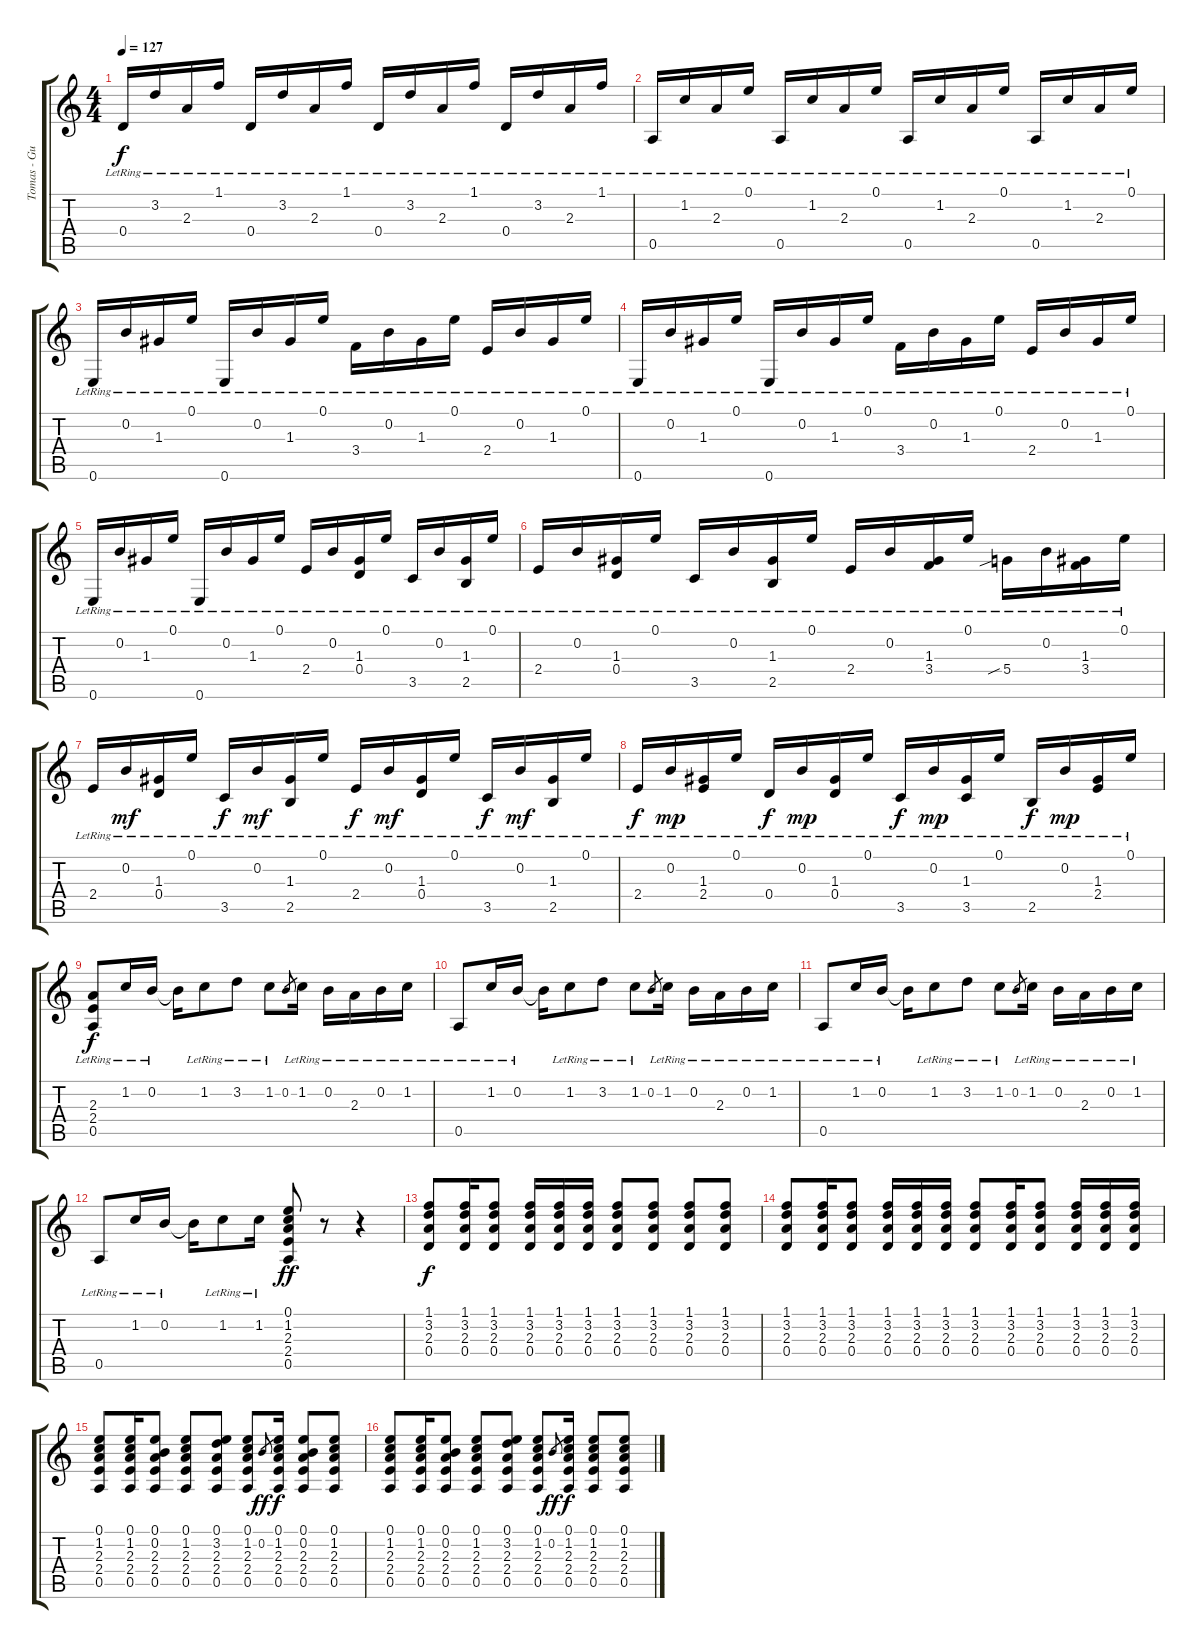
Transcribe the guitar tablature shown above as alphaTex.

\track ("Tomas - Guitar" "Tomas - Gu") {instrument acousticguitarnylon}
\staff {score tabs}
\tuning (E4 B3 G3 D3 A2 E2) {hide}
\ts (4 4)
\tempo 127
\clef g2
\ks c
0.4{lr}.16{dy f} 3.2{lr}.16 2.3{lr}.16 1.1{lr}.16 0.4{lr}.16 3.2{lr}.16 2.3{lr}.16 1.1{lr}.16 0.4{lr}.16 3.2{lr}.16 2.3{lr}.16 1.1{lr}.16 0.4{lr}.16 3.2{lr}.16 2.3{lr}.16 1.1{lr}.16 |
0.5{lr}.16 1.2{lr}.16 2.3{lr}.16 0.1{lr}.16 0.5{lr}.16 1.2{lr}.16 2.3{lr}.16 0.1{lr}.16 0.5{lr}.16 1.2{lr}.16 2.3{lr}.16 0.1{lr}.16 0.5{lr}.16 1.2{lr}.16 2.3{lr}.16 0.1{lr}.16 |
0.6{lr}.16 0.2{lr}.16 1.3{lr}.16 0.1{lr}.16 0.6{lr}.16 0.2{lr}.16 1.3{lr}.16 0.1{lr}.16 3.4{lr}.16 0.2{lr}.16 1.3{lr}.16 0.1{lr}.16 2.4{lr}.16 0.2{lr}.16 1.3{lr}.16 0.1{lr}.16 |
0.6{lr}.16 0.2{lr}.16 1.3{lr}.16 0.1{lr}.16 0.6{lr}.16 0.2{lr}.16 1.3{lr}.16 0.1{lr}.16 3.4{lr}.16 0.2{lr}.16 1.3{lr}.16 0.1{lr}.16 2.4{lr}.16 0.2{lr}.16 1.3{lr}.16 0.1{lr}.16 |
0.6{lr}.16 0.2{lr}.16 1.3{lr}.16 0.1{lr}.16 0.6{lr}.16 0.2{lr}.16 1.3{lr}.16 0.1{lr}.16 2.4{lr}.16 0.2{lr}.16 (1.3{lr} 0.4{lr}).16 0.1{lr}.16 3.5{lr}.16 0.2{lr}.16 (1.3{lr} 2.5{lr}).16 0.1{lr}.16 |
2.4{lr}.16 0.2{lr}.16 (1.3{lr} 0.4{lr}).16 0.1{lr}.16 3.5{lr}.16 0.2{lr}.16 (1.3{lr} 2.5{lr}).16 0.1{lr}.16 2.4{lr}.16 0.2{lr}.16 (1.3{lr} 3.4{lr}).16 0.1{lr}.16 5.4{sib lr}.16 0.2{lr}.16 (1.3{lr} 3.4{lr}).16 0.1{lr}.16 |
2.4{lr}.16 0.2{lr}.16{dy mf} (1.3{lr} 0.4{lr}).16 0.1{lr}.16 3.5{lr}.16{dy f} 0.2{lr}.16{dy mf} (1.3{lr} 2.5{lr}).16 0.1{lr}.16 2.4{lr}.16{dy f} 0.2{lr}.16{dy mf} (1.3{lr} 0.4{lr}).16 0.1{lr}.16 3.5{lr}.16{dy f} 0.2{lr}.16{dy mf} (1.3{lr} 2.5{lr}).16 0.1{lr}.16 |
2.4{lr}.16{dy f} 0.2{lr}.16{dy mp} (1.3{lr} 2.4{lr}).16 0.1{lr}.16 0.4{lr}.16{dy f} 0.2{lr}.16{dy mp} (1.3{lr} 0.4{lr}).16 0.1{lr}.16 3.5{lr}.16{dy f} 0.2{lr}.16{dy mp} (1.3{lr} 3.5{lr}).16 0.1{lr}.16 2.5{lr}.16{dy f} 0.2{lr}.16{dy mp} (1.3{lr} 2.4).16 0.1{lr}.16 |
(2.3{lr} 2.4{lr} 0.5{lr}).8{dy f} 1.2{lr}.16 0.2{lr}.16 0.2{t}.16 1.2{lr}.8 3.2{lr}.8 1.2{lr}.8 0.2.8{gr} 1.2{lr}.16 0.2{lr}.16 2.3{lr}.16 0.2{lr}.16 1.2{lr}.16 |
0.5{lr}.8 1.2{lr}.16 0.2{lr}.16 0.2{t}.16 1.2{lr}.8 3.2{lr}.8 1.2{lr}.8 0.2.8{gr} 1.2{lr}.16 0.2{lr}.16 2.3{lr}.16 0.2{lr}.16 1.2{lr}.16 |
0.5{lr}.8 1.2{lr}.16 0.2{lr}.16 0.2{t}.16 1.2{lr}.8 3.2{lr}.8 1.2{lr}.8 0.2.8{gr} 1.2{lr}.16 0.2{lr}.16 2.3{lr}.16 0.2{lr}.16 1.2{lr}.16 |
0.5{lr}.8 1.2{lr}.16 0.2{lr}.16 0.2{t}.16 1.2{lr}.8 1.2{lr}.16 (0.1 1.2 2.3 2.4 0.5).8{dy ff} r.8 r.4 |
(1.1 3.2 2.3 0.4).8{dy f volume 12 instrument acousticguitarsteel} (1.1 3.2 2.3 0.4).16 (1.1 3.2 2.3 0.4).8 (1.1 3.2 2.3 0.4).16 (1.1 3.2 2.3 0.4).16 (1.1 3.2 2.3 0.4).16 (1.1 3.2 2.3 0.4).8 (1.1 3.2 2.3 0.4).8 (1.1 3.2 2.3 0.4).8 (1.1 3.2 2.3 0.4).8 |
(1.1 3.2 2.3 0.4).8 (1.1 3.2 2.3 0.4).16 (1.1 3.2 2.3 0.4).8 (1.1 3.2 2.3 0.4).16 (1.1 3.2 2.3 0.4).16 (1.1 3.2 2.3 0.4).16 (1.1 3.2 2.3 0.4).8 (1.1 3.2 2.3 0.4).16 (1.1 3.2 2.3 0.4).8 (1.1 3.2 2.3 0.4).16 (1.1 3.2 2.3 0.4).16 (1.1 3.2 2.3 0.4).16 |
(0.1 1.2 2.3 2.4 0.5).8 (0.1 1.2 2.3 2.4 0.5).16 (0.1 0.2 2.3 2.4 0.5).8 (0.1 1.2 2.3 2.4 0.5).8 (0.1 3.2 2.3 2.4 0.5).8 (0.1 1.2 2.3 2.4 0.5).8 0.2.8{gr dy ff} (0.1 1.2 2.3 2.4 0.5).16{dy f} (0.1 0.2 2.3 2.4 0.5).8 (0.1 1.2 2.3 2.4 0.5).8 |
(0.1 1.2 2.3 2.4 0.5).8 (0.1 1.2 2.3 2.4 0.5).16 (0.1 0.2 2.3 2.4 0.5).8 (0.1 1.2 2.3 2.4 0.5).8 (0.1 3.2 2.3 2.4 0.5).8 (0.1 1.2 2.3 2.4 0.5).8 0.2.8{gr dy ff} (0.1 1.2 2.3 2.4 0.5).16{dy f} (0.1 1.2 2.3 2.4 0.5).8 (0.1 1.2 2.3 2.4 0.5).8
